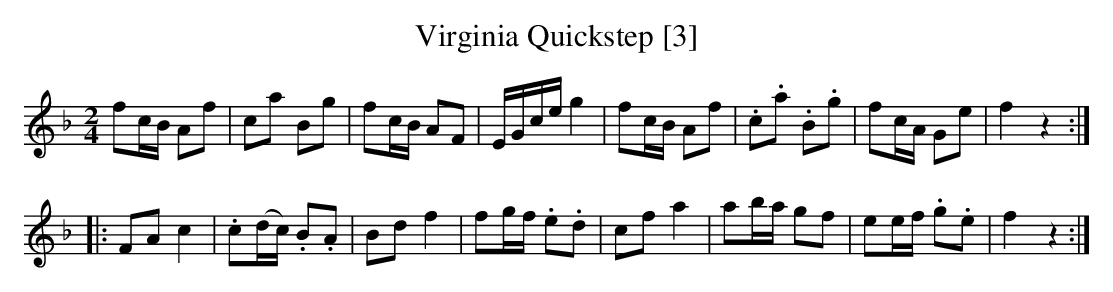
X:1
T:Virginia Quickstep [3]
M:2/4
L:1/8
K:F
fc/B/ Af|ca Bg|fc/B/ AF|E/G/c/e/ g2|fc/B/ Af|.c.a .B.g|fc/A/ Ge|f2 z2:|
|:FA c2|.c(d/c/) .B.A|Bd f2|fg/f/ .e.d|cf a2|ab/a/ gf|ee/f/ .g.e|f2z2:|]
